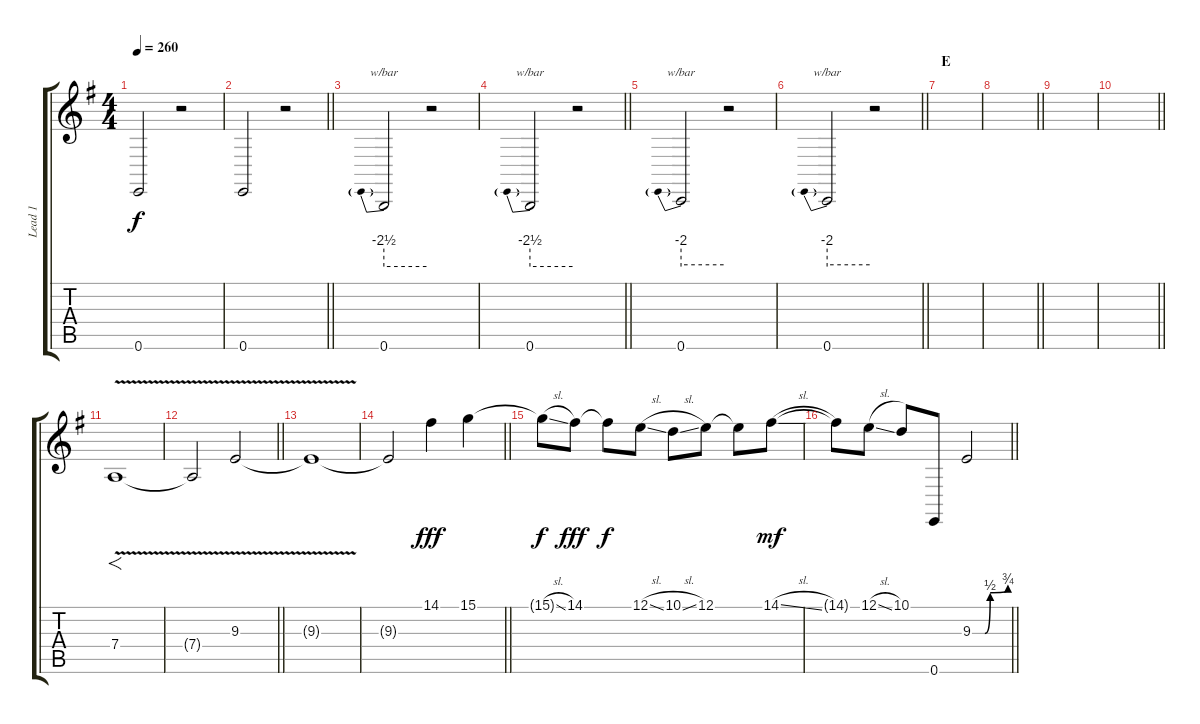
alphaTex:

\track ("Lead 1" "Lead 1") {instrument lead2sawtooth}
\staff {score tabs}
\tuning (E4 B3 G3 D3 A2 E2) {hide}
\ts (4 4)
\tempo 260
\clef g2
\ks eminor
0.6.2{dy f} r.2 |
\barLineRight lightlight
0.6.2 r.2 |
0.6.2{tbe (predive default 0 -10 60 -10)} r.2 |
\barLineRight lightlight
0.6.2{tbe (predive default 0 -10 60 -10)} r.2 |
0.6.2{tbe (predive default 0 -8 60 -8)} r.2 |
\barLineRight lightlight
0.6.2{tbe (predive default 0 -8 60 -8)} r.2 |
\section ("" "E")
|
\barLineRight lightlight
|
|
\barLineRight lightlight
|
7.4{v}.1{f instrument guitarharmonics} |
\barLineRight lightlight
7.4{t}.2 9.3{v}.2 |
9.3{t}.1 |
\barLineRight lightlight
9.3{t}.2 14.1.4{dy fff} 15.1.4 |
15.1{sl t}.8{dy f} 14.1.8{dy fff} 14.1{t}.8{dy f} 12.1{sl}.8 10.1{sl}.8 12.1.8 12.1{t}.8 14.1{sl}.8{dy mf} |
\barLineRight lightlight
14.1{t}.8 12.1{sl}.8 10.1.8 0.6.8 9.3{be (custom 0 0 21 0 30 2 60 3)}.2
